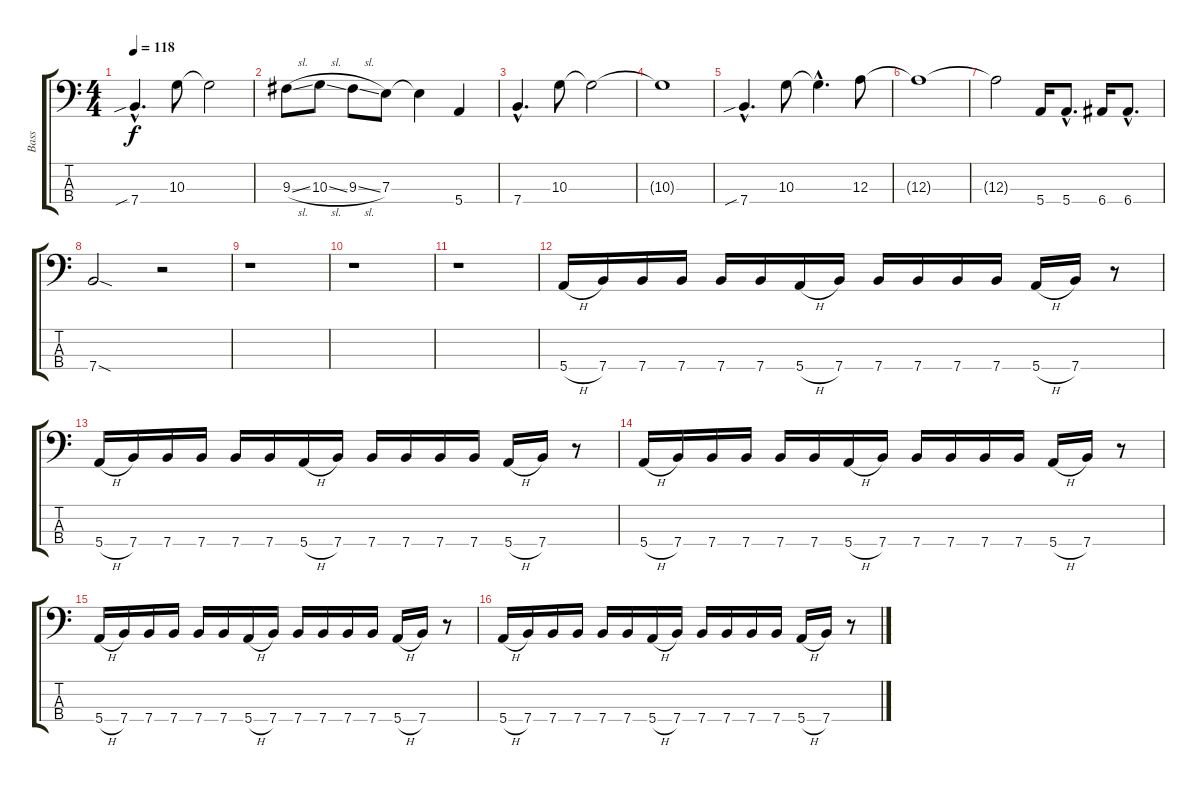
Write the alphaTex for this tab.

\track ("Bass" "Bass") {instrument slapbass1}
\staff {score tabs}
\tuning (G2 D2 A1 E1) {hide}
\ts (4 4)
\tempo 118
\clef f4
\ks c
7.4{sib hac}.4{d dy f} 10.3.8 10.3{t}.2 |
9.3{sl}.8 10.3{sl}.8 9.3{sl}.8 7.3.8 7.3{t}.4 5.4.4 |
7.4{hac}.4{d} 10.3.8 10.3{t}.2 |
10.3{t}.1 |
7.4{sib hac}.4{d} 10.3.8 10.3{hac t}.4{d} 12.3.8 |
12.3{t}.1 |
12.3{t}.2 5.4.16 5.4{hac}.8{d} 6.4.16 6.4{hac}.8{d} |
7.4{sod}.2 r.2 |
r.1 |
r.1 |
r.1 |
5.4{h}.16 7.4.16 7.4.16 7.4.16 7.4.16 7.4.16 5.4{h}.16 7.4.16 7.4.16 7.4.16 7.4.16 7.4.16 5.4{h}.16 7.4.16 r.8 |
5.4{h}.16 7.4.16 7.4.16 7.4.16 7.4.16 7.4.16 5.4{h}.16 7.4.16 7.4.16 7.4.16 7.4.16 7.4.16 5.4{h}.16 7.4.16 r.8 |
5.4{h}.16 7.4.16 7.4.16 7.4.16 7.4.16 7.4.16 5.4{h}.16 7.4.16 7.4.16 7.4.16 7.4.16 7.4.16 5.4{h}.16 7.4.16 r.8 |
5.4{h}.16 7.4.16 7.4.16 7.4.16 7.4.16 7.4.16 5.4{h}.16 7.4.16 7.4.16 7.4.16 7.4.16 7.4.16 5.4{h}.16 7.4.16 r.8 |
5.4{h}.16 7.4.16 7.4.16 7.4.16 7.4.16 7.4.16 5.4{h}.16 7.4.16 7.4.16 7.4.16 7.4.16 7.4.16 5.4{h}.16 7.4.16 r.8
